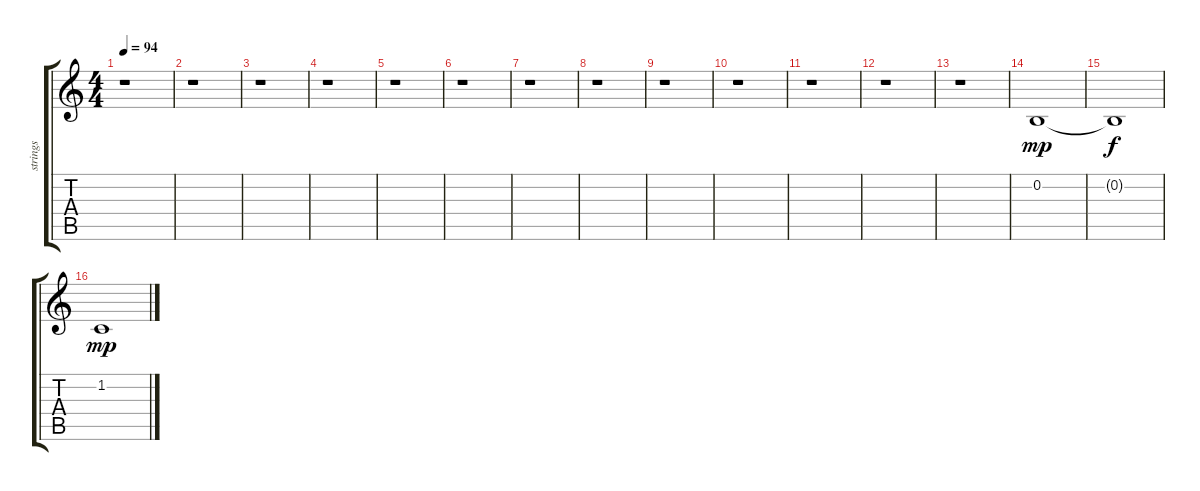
\track ("strings" "strings") {instrument stringensemble1}
\staff {score tabs}
\tuning (E4 B3 G3 D3 A2 E2) {hide}
\ts (4 4)
\tempo 94
\clef g2
\ks c
r.1{dy f} |
r.1 |
r.1 |
r.1 |
r.1 |
r.1 |
r.1 |
r.1 |
r.1 |
r.1 |
r.1 |
r.1 |
r.1 |
0.2.1{dy mp} |
0.2{t}.1{dy f} |
1.2.1{dy mp}
